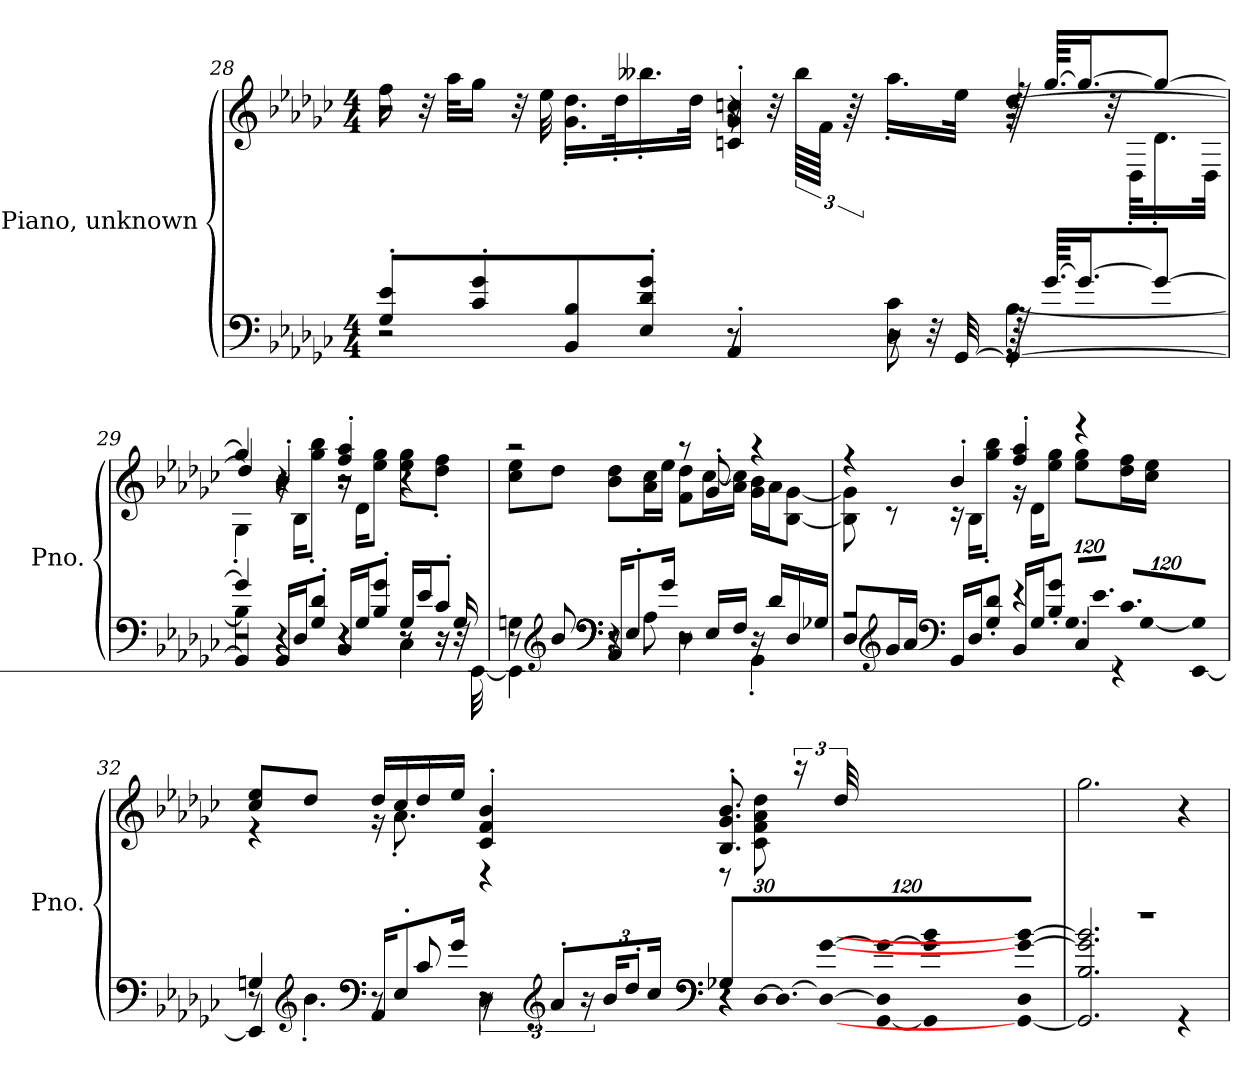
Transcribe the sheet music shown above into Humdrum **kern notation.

**kern	**kern
*part1	*part1
*staff2	*staff1
*I"Piano, unknown	*
*I'Pno.	*
!!LO:LB:g=z
*clefF4	*clefG2
*k[b-e-a-d-g-c-]	*k[b-e-a-d-g-c-]
*M4/4	*M4/4
=28	=28
*^	*^
*	*^	*	*^
8G-/' 8e-/'L	2r	2r	2r	16ff\	2r
.	.	.	.	32r	.
.	.	.	.	32aa-\KLL	.
8c-/' 8g-/'	.	.	.	16gg-\JJ	.
.	.	.	.	32r	.
.	.	.	.	32ee-\	.
8BB-/ 8B-/	.	.	.	16.g-\' 16.dd-\'LL	.
.	.	.	.	32dd-'\K	.
8E-/' 8d-/' 8g-/'J	.	.	.	16.bb--X'\	.
.	.	.	.	32dd-\JJk	.
4AA-'/	8r	8r	4r	16r	4cn/' 4g-/' 4ccn/'
.	.	.	.	32r	.
.	.	.	.	96bb--\LLLL	.
.	.	.	.	96f\JJJJ	.
.	.	.	.	96r	.
.	8D-\ 8c-\	16r	.	16.aa-'\LL	.
.	.	32r	.	.	.
.	.	[32GG-/	.	32ee-\JJk	.
128r	[4B-\	4GG-/_	128r	16r	[4dd-/
[64.g-/KKLL	.	.	[64.gg-/KKLL	.	.
16.g-/J_	.	.	16.gg-/J_	.	.
.	.	.	.	32r	.
.	.	.	.	32D-'\KLL	.
8g-/J_	.	.	8gg-/J_	16.d-'\	.
.	.	.	.	32D-\JJk	.
!!LO:LB:g=z	!!	!!
=29	=29	=29	=29	=29	=29
*	*	*^	*	*	*
4g-/]	4B-\]	4GG-/]	2r	4gg-/]	4G-'\	4dd-/]
16GG-/LL	4r	4r	.	4r	16r	4b-'/
16D-/J	.	.	.	.	16B-\KL	.
8G-/' 8d-/'J	.	.	.	.	8gg-\' 8bb-\'J	.
16BB-/LL	4r	4r	4r	2r	16r	4ff/' 4aa-/'
16G-/J	.	.	.	.	16d-\KL	.
8B-/' 8g-/'J	.	.	.	.	8ee-\ 8gg-\J	.
16G-/LL	4C-\	8r	8r	.	8ee-\ 8gg-\L	4r
16e-/J	.	.	.	.	.	.
8c-'/J	.	16r	16r	.	8dd-\' 8ff\'J	.
.	.	16G-/	32r	.	.	.
.	.	.	[32EE-\	.	.	.
*	*	*v	*v	*	*	*
*	*	*	*	*v	*v
=30	=30	=30	=30	=30
8r	4Gn\	4EE-\]	2r	8cc-\ 8ee-\L
*clefG2	*	*	*	*
8b-/	.	.	.	8dd-\J
*clefF4	*	*	*	*
16AA-/KL	8r	4r	.	8b-\ 8dd-\L
8E-'/	.	.	.	.
.	8A-\	.	.	16a-\ 16cc-\L
16g-/Jk	.	.	.	16ee-\JJ
8r	4D-\	2r	8r	8f\ 8dd-\L
16E-/LL	.	.	8g-'/	[16cc-\L
16F/JJ	.	.	.	16a-\ 16cc-\]JJ
16r	4GG-'\	.	4r	16g-\ 16b-\LL
16d-/LL	.	.	.	16a-\J
16D-/	.	.	.	[8B-\ [8g-\J
16G-X/JJ	.	.	.	.
*	*v	*v	*	*
!!LO:LB:g=z	!!
=31	=31	=31	=31
2r	8D-/L	4r	8B-\] 8g-\]
*clefG2	*	*	*
.	16g-/L	.	8r
.	16a-/JJ	.	.
*clefF4	*	*	*
.	16GG-/LL	4b-'/	16r
.	16D-/J	.	16B-\KL
.	8G-/' 8d-/'J	.	8gg-\' 8bb-\'J
4r	16BB-/LL	4ff/' 4aa-/'	16r
.	16G-/J	.	16d-\KL
.	8B-/' 8g-/'J	.	8ee-\ 8gg-\J
!	!LO:N:vis=32.	!	!
4C-/	1920%103G-/LLL	4r	8ee-\ 8gg-\L
!	!LO:N:vis=32.	!	!
.	1920%103e-/JJJ	.	.
!	!LO:N:vis=64	!	!
.	960%17r	.	.
!	!LO:N:vis=32.	!	!
.	1920%103c-/LLL	.	16dd-\ 16ff\L
!	!LO:N:vis=32	!	!
.	[640%23G-/	.	.
.	.	.	16cc-\ 16ee-\JJ
!	!LO:N:vis=32	!	!
.	[640%23EE-/ 640%23G-/]JJJ	.	.
1920ryy	.	1920ryy	1920ryy
!!LO:PB:g=z	!!
=32	=32	=32	=32
*	*^	*	*
4Gn/	8r	4EE-/]	8cc-/ 8ee-/L	4r
*clefG2	*	*	*	*
.	4.b-'\	.	8dd-/J	.
*clefF4	*	*	*	*
8r	.	16AA-/KL	16dd-/LL	16r
.	.	8E-'/	16cc-/	8.a-'\
8c-/	.	.	16dd-/	.
.	.	16g-/Jk	16ee-/JJ	.
16r	4D-\	12r	4c-/' 4f/' 4b-/'	4r
*clefG2	*	*	*	*
8a-'/L	.	.	.	.
.	.	24r	.	.
.	.	24b-/KL	.	.
.	.	12dd-'/J	.	.
16cc-/Jk	.	.	.	.
*clefF4	*	*	*	*
4r	4r	8G-X/L	8.B-/' 8.g-/' 8.b-/'	8r
*	*	*Xbrackettup	*	*
!	!	!LO:N:vis=64	!	!
.	.	[960%17D-/KLL	.	8c-\ 8f\ 8a-\ 8dd-\
!	!	!LO:N:vis=32.	!	!
.	.	1920%103D-/_	.	.
.	.	.	24r	.
!	!	!LO:N:vis=256	!	!
.	.	1920%17D-/_ [1920%17g-/LL	.	.
!	!	!LO:N:vis=256	!	!
.	.	[1920%17GG-/ 1920%17D-/] 1920%17g-/_J	.	.
!	!	!LO:N:vis=64	!	!
.	.	960%17GG-/_ 960%17g-/_ [960%17b-/	.	.
.	.	.	48dd-/	.
.	.	1920ryy	.	.
!	!	!LO:N:vis=64	!	!
.	.	960%17GG-/_ 960%17D-/ 960%17g-/_ 960%17b-/_JJJJ	.	.
*	*v	*v	*	*
*	*	*v	*v
=33	=33	=33
1r	2.GG-/] 2.B-/ 2.g-/] 2.b-/]	2.gg-\
.	4r	4r
*v	*v	*
=	=
*-	*-
